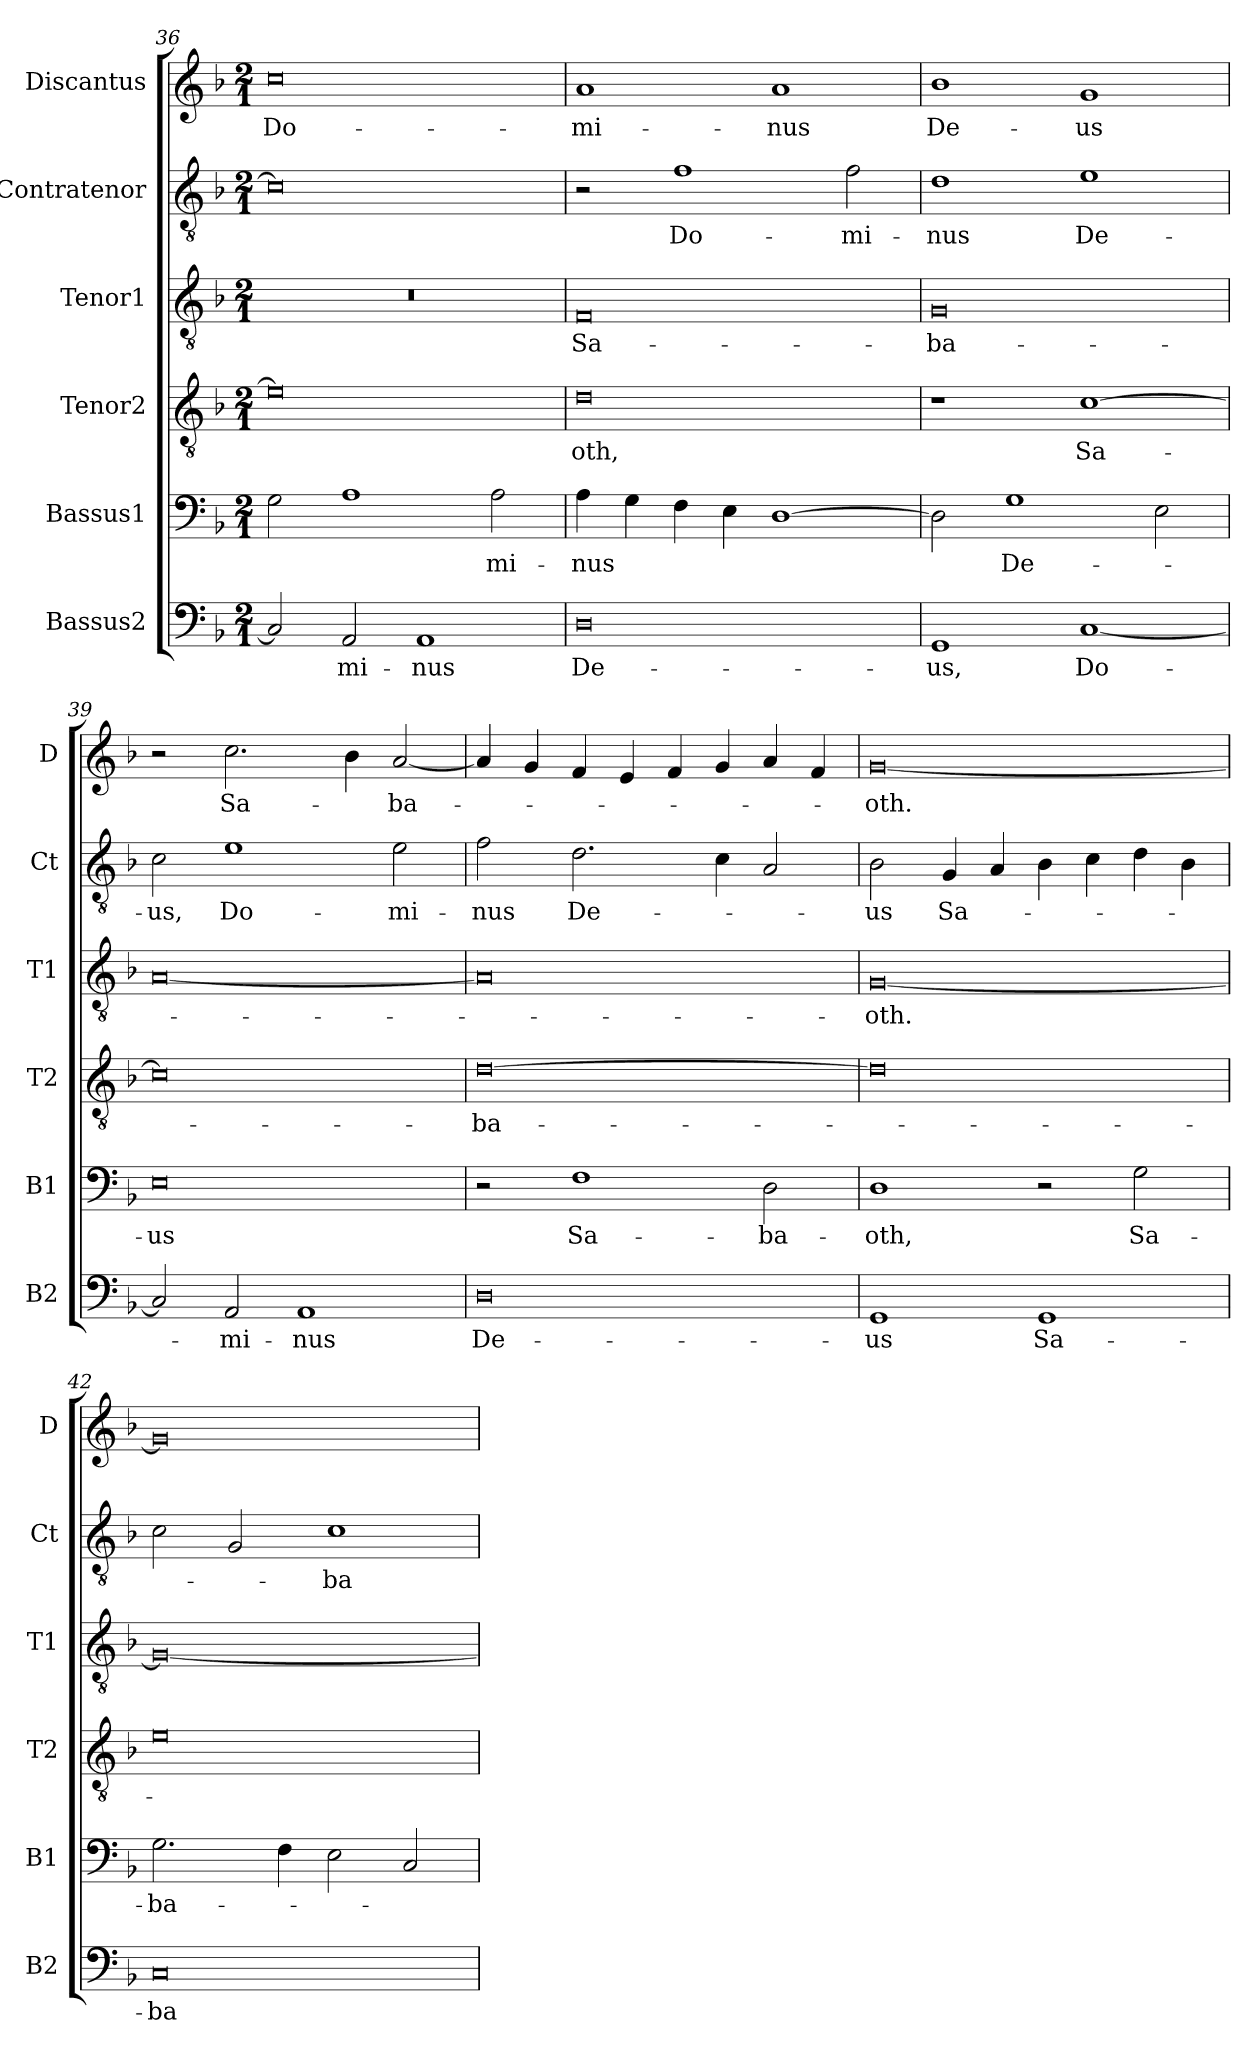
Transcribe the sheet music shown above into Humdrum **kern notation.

**kern	**text	**kern	**text	**kern	**text	**kern	**text	**kern	**text	**kern	**text
*part6	*part6	*part5	*part5	*part4	*part4	*part3	*part3	*part2	*part2	*part1	*part1
*staff6	*staff6	*staff5	*staff5	*staff4	*staff4	*staff3	*staff3	*staff2	*staff2	*staff1	*staff1
*I"Bassus2	*	*I"Bassus1	*	*I"Tenor2	*	*I"Tenor1	*	*I"Contratenor	*	*I"Discantus	*
*I'B2	*	*I'B1	*	*I'T2	*	*I'T1	*	*I'Ct	*	*I'D	*
*clefF4	*	*clefF4	*	*clefGv2	*	*clefGv2	*	*clefGv2	*	*clefG2	*
*k[b-]	*	*k[b-]	*	*k[b-]	*	*k[b-]	*	*k[b-]	*	*k[b-]	*
*M2/1	*	*M2/1	*	*M2/1	*	*M2/1	*	*M2/1	*	*M2/1	*
=36	=36	=36	=36	=36	=36	=36	=36	=36	=36	=36	=36
2C/]	.	2G\	.	0e]	.	0r	.	0c]	.	0cc	Do-
2AA/	-mi-	1A	.	.	.	.	.	.	.	.	.
1AA	-nus	.	.	.	.	.	.	.	.	.	.
.	.	2A\	-mi-	.	.	.	.	.	.	.	.
=37	=37	=37	=37	=37	=37	=37	=37	=37	=37	=37	=37
0D	De-	4A\	-nus	0d	-oth,	0F	Sa-	2r	.	1a	-mi-
.	.	4G\	.	.	.	.	.	.	.	.	.
.	.	4F\	.	.	.	.	.	1f	Do-	.	.
.	.	4E\	.	.	.	.	.	.	.	.	.
.	.	[1D	.	.	.	.	.	.	.	1a	-nus
.	.	.	.	.	.	.	.	2f\	-mi-	.	.
=38	=38	=38	=38	=38	=38	=38	=38	=38	=38	=38	=38
1GG	-us,	2D\]	.	1r	.	0G	-ba-	1d	-nus	1b-	De-
.	.	1G	De-	.	.	.	.	.	.	.	.
[1C	Do-	.	.	[1c	Sa-	.	.	1e	De-	1g	-us
.	.	2E\	.	.	.	.	.	.	.	.	.
=39	=39	=39	=39	=39	=39	=39	=39	=39	=39	=39	=39
2C/]	.	0E	-us	0c]	.	[0A	.	2c\	-us,	2r	.
2AA/	-mi-	.	.	.	.	.	.	1e	Do-	2.cc\	Sa-
1AA	-nus	.	.	.	.	.	.	.	.	.	.
.	.	.	.	.	.	.	.	.	.	4b-\	.
.	.	.	.	.	.	.	.	2e\	-mi-	[2a/	-ba-
=40	=40	=40	=40	=40	=40	=40	=40	=40	=40	=40	=40
0D	De-	2r	.	[0d	-ba-	0A]	.	2f\	-nus	4a/]	.
.	.	.	.	.	.	.	.	.	.	4g/	.
.	.	1F	Sa-	.	.	.	.	2.d\	De-	4f/	.
.	.	.	.	.	.	.	.	.	.	4e/	.
.	.	.	.	.	.	.	.	.	.	4f/	.
.	.	.	.	.	.	.	.	4c\	.	4g/	.
.	.	2D\	-ba-	.	.	.	.	2A/	.	4a/	.
.	.	.	.	.	.	.	.	.	.	4f/	.
=41	=41	=41	=41	=41	=41	=41	=41	=41	=41	=41	=41
1GG	-us	1D	-oth,	0d]	.	[0G	-oth.	2B-\	-us	[0g	-oth.
.	.	.	.	.	.	.	.	4G/	Sa-	.	.
.	.	.	.	.	.	.	.	4A/	.	.	.
1GG	Sa-	2r	.	.	.	.	.	4B-\	.	.	.
.	.	.	.	.	.	.	.	4c\	.	.	.
.	.	2G\	Sa-	.	.	.	.	4d\	.	.	.
.	.	.	.	.	.	.	.	4B-\	.	.	.
=42	=42	=42	=42	=42	=42	=42	=42	=42	=42	=42	=42
0C	-ba-	2.G\	-ba-	0e	.	0G_	.	2c\	.	0g]	.
.	.	.	.	.	.	.	.	2G/	.	.	.
.	.	4F\	.	.	.	.	.	.	.	.	.
.	.	2E\	.	.	.	.	.	1c	-ba-	.	.
.	.	2C/	.	.	.	.	.	.	.	.	.
=	=	=	=	=	=	=	=	=	=	=	=
*-	*-	*-	*-	*-	*-	*-	*-	*-	*-	*-	*-
